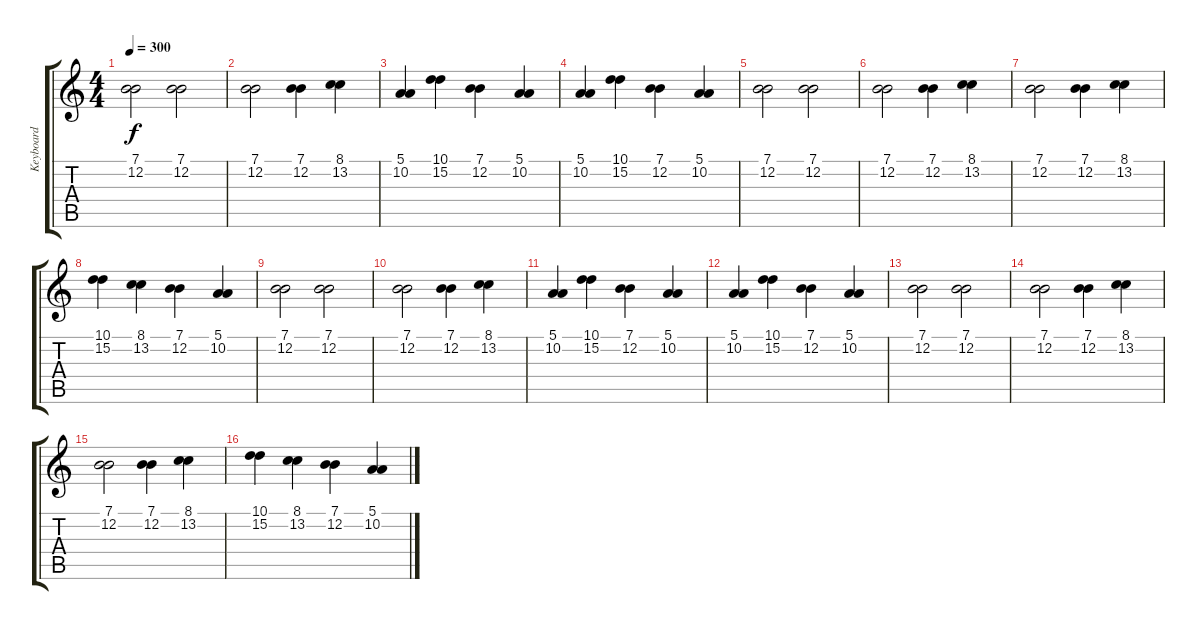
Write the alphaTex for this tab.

\track ("Keyboard" "Keyboard") {instrument harpsichord}
\staff {score tabs}
\tuning (E4 B3 G3 D3 A2 E2) {hide}
\ts (4 4)
\tempo 300
\clef g2
\ks c
(7.1 12.2).2{dy f} (7.1 12.2).2 |
(7.1 12.2).2 (7.1 12.2).4 (8.1 13.2).4 |
(5.1 10.2).4 (10.1 15.2).4 (7.1 12.2).4 (5.1 10.2).4 |
(5.1 10.2).4 (10.1 15.2).4 (7.1 12.2).4 (5.1 10.2).4 |
(7.1 12.2).2 (7.1 12.2).2 |
(7.1 12.2).2 (7.1 12.2).4 (8.1 13.2).4 |
(7.1 12.2).2 (7.1 12.2).4 (8.1 13.2).4 |
(10.1 15.2).4 (8.1 13.2).4 (7.1 12.2).4 (5.1 10.2).4 |
(7.1 12.2).2 (7.1 12.2).2 |
(7.1 12.2).2 (7.1 12.2).4 (8.1 13.2).4 |
(5.1 10.2).4 (10.1 15.2).4 (7.1 12.2).4 (5.1 10.2).4 |
(5.1 10.2).4 (10.1 15.2).4 (7.1 12.2).4 (5.1 10.2).4 |
(7.1 12.2).2 (7.1 12.2).2 |
(7.1 12.2).2 (7.1 12.2).4 (8.1 13.2).4 |
(7.1 12.2).2 (7.1 12.2).4 (8.1 13.2).4 |
(10.1 15.2).4 (8.1 13.2).4 (7.1 12.2).4 (5.1 10.2).4
